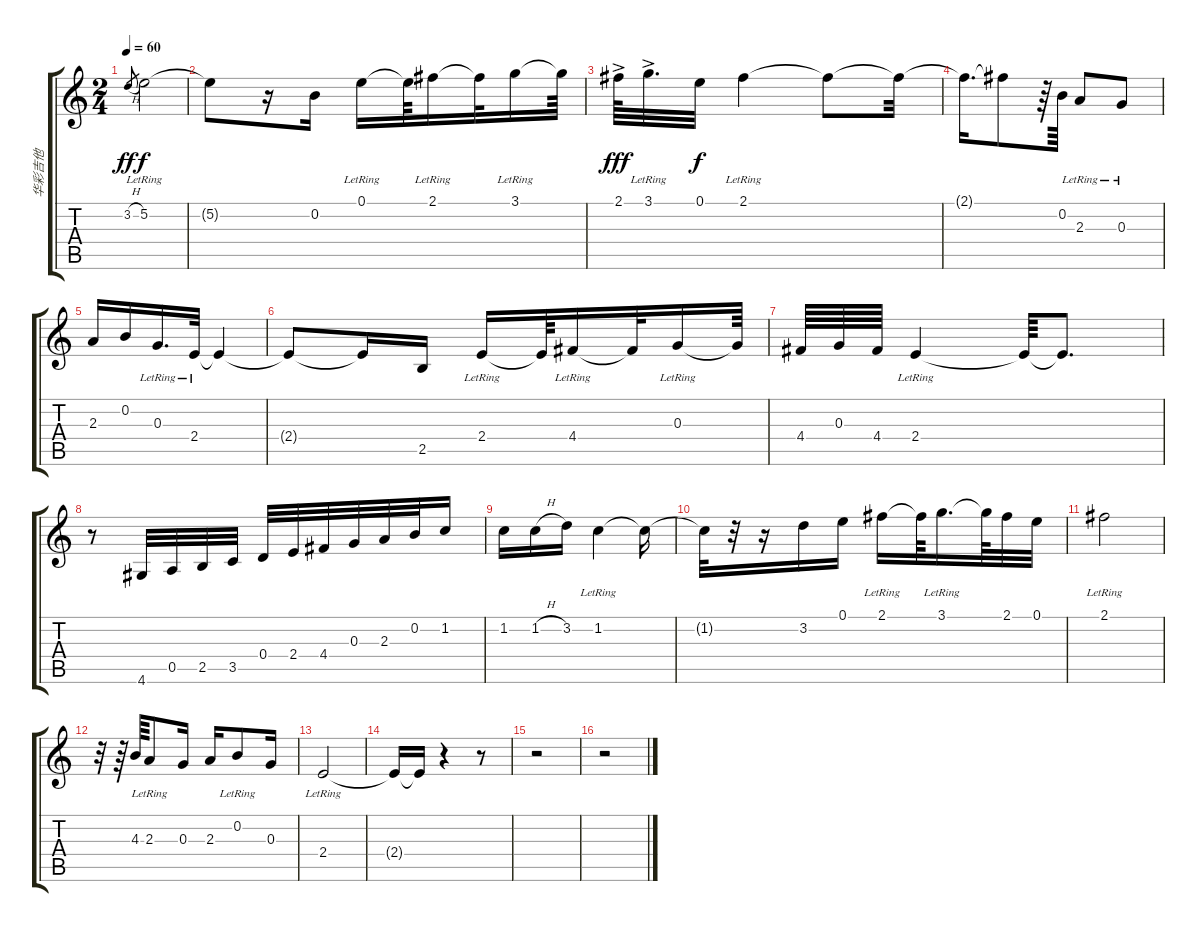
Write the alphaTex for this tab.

\track ("华彩吉他" "华彩吉他") {instrument acousticguitarnylon}
\staff {score tabs}
\tuning (E4 B3 G3 D3 A2 E2) {hide}
\ts (2 4)
\tempo 60
\clef g2
\ks c
3.2{h}.8{gr dy ff instrument acousticguitarnylon} 5.2{lr}.2{dy f} |
5.2{t}.8 r.16 0.2.16 0.1{lr}.16 0.1{t}.64 2.1{lr}.16 2.1{t}.32 3.1{lr}.16 3.1{t}.64 |
2.1{ac}.64{dy fff} 3.1{ac lr}.32{d} 0.1.32{dy f} 2.1{lr}.4 2.1{t}.8 2.1{t}.32 |
2.1{t}.16{d} 2.1{t}.8 r.64 0.2.64 2.3{lr}.8 0.3{lr}.8 |
2.3.16 0.2.16 0.3{lr}.16{d} 2.4{lr}.32 2.4{t}.4 |
2.4{t}.8 2.4{t}.16 2.5.16 2.4{lr}.16 2.4{t}.64 4.4{lr}.16 4.4{t}.32 0.3{lr}.16 0.3{t}.64 |
4.4.64 0.3.64 4.4.64 2.4{lr}.4 2.4{t}.64 2.4{t}.8{d} |
r.8 4.6.32 0.5.32 2.5.32 3.5.32 0.4.32 2.4.32 4.4.32 0.3.32 2.3.32 0.2.32 1.2.16 |
1.2.16 1.2{h}.16 3.2.16 1.2{lr}.4 1.2{t}.16 |
1.2{t}.32 r.32 r.16 3.2.16 0.1.16 2.1{lr}.16 2.1{t}.64 3.1{lr}.16{d} 3.1{t}.64 2.1.32 0.1.32 |
2.1{lr}.2 |
r.32 r.64 4.3.64 2.3{lr}.8 0.3.16 2.3.16 0.2{lr}.8 0.3.16 |
2.4{lr}.2 |
2.4{t}.16 2.4{t}.16 r.4 r.8 |
r.2 |
r.2
